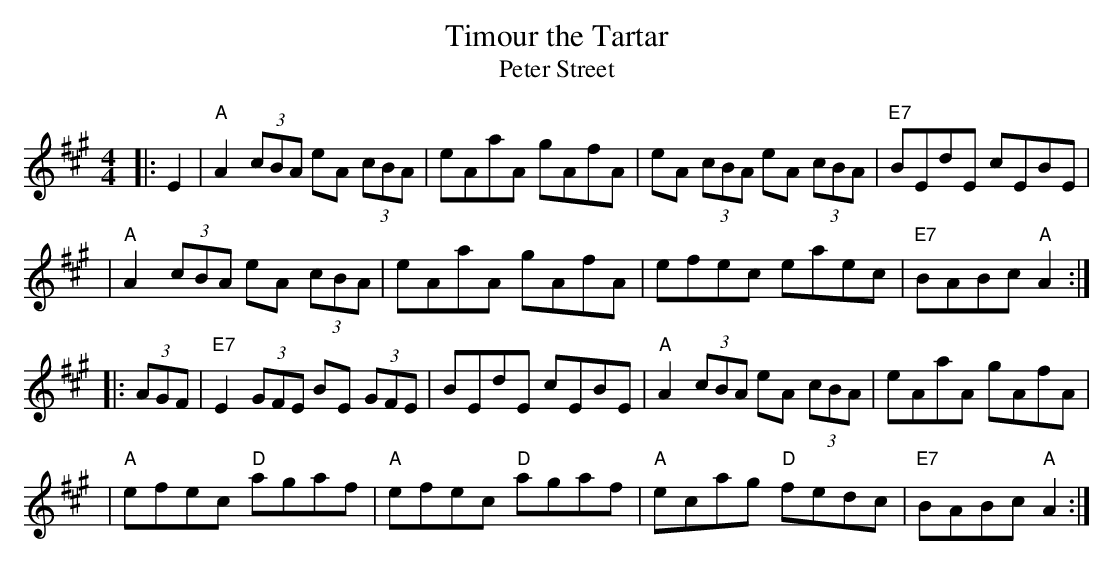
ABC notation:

X:1
T: Timour the Tartar
T: Peter Street
M: 4/4
L: 1/8
K: A
|: E2 \
| "A"A2 (3cBA eA (3cBA | eAaA gAfA | eA (3cBA eA (3cBA | "E7"BEdE cEBE |
| "A"A2 (3cBA eA (3cBA | eAaA gAfA | efec eaec | "E7"BABc "A"A2 :|
|: (3AGF \
| "E7"E2 (3GFE BE (3GFE | BEdE cEBE | "A"A2 (3cBA eA (3cBA | eAaA gAfA |
| "A"efec "D"agaf | "A"efec "D"agaf | "A"ecag "D"fedc | "E7"BABc "A"A2 :|
